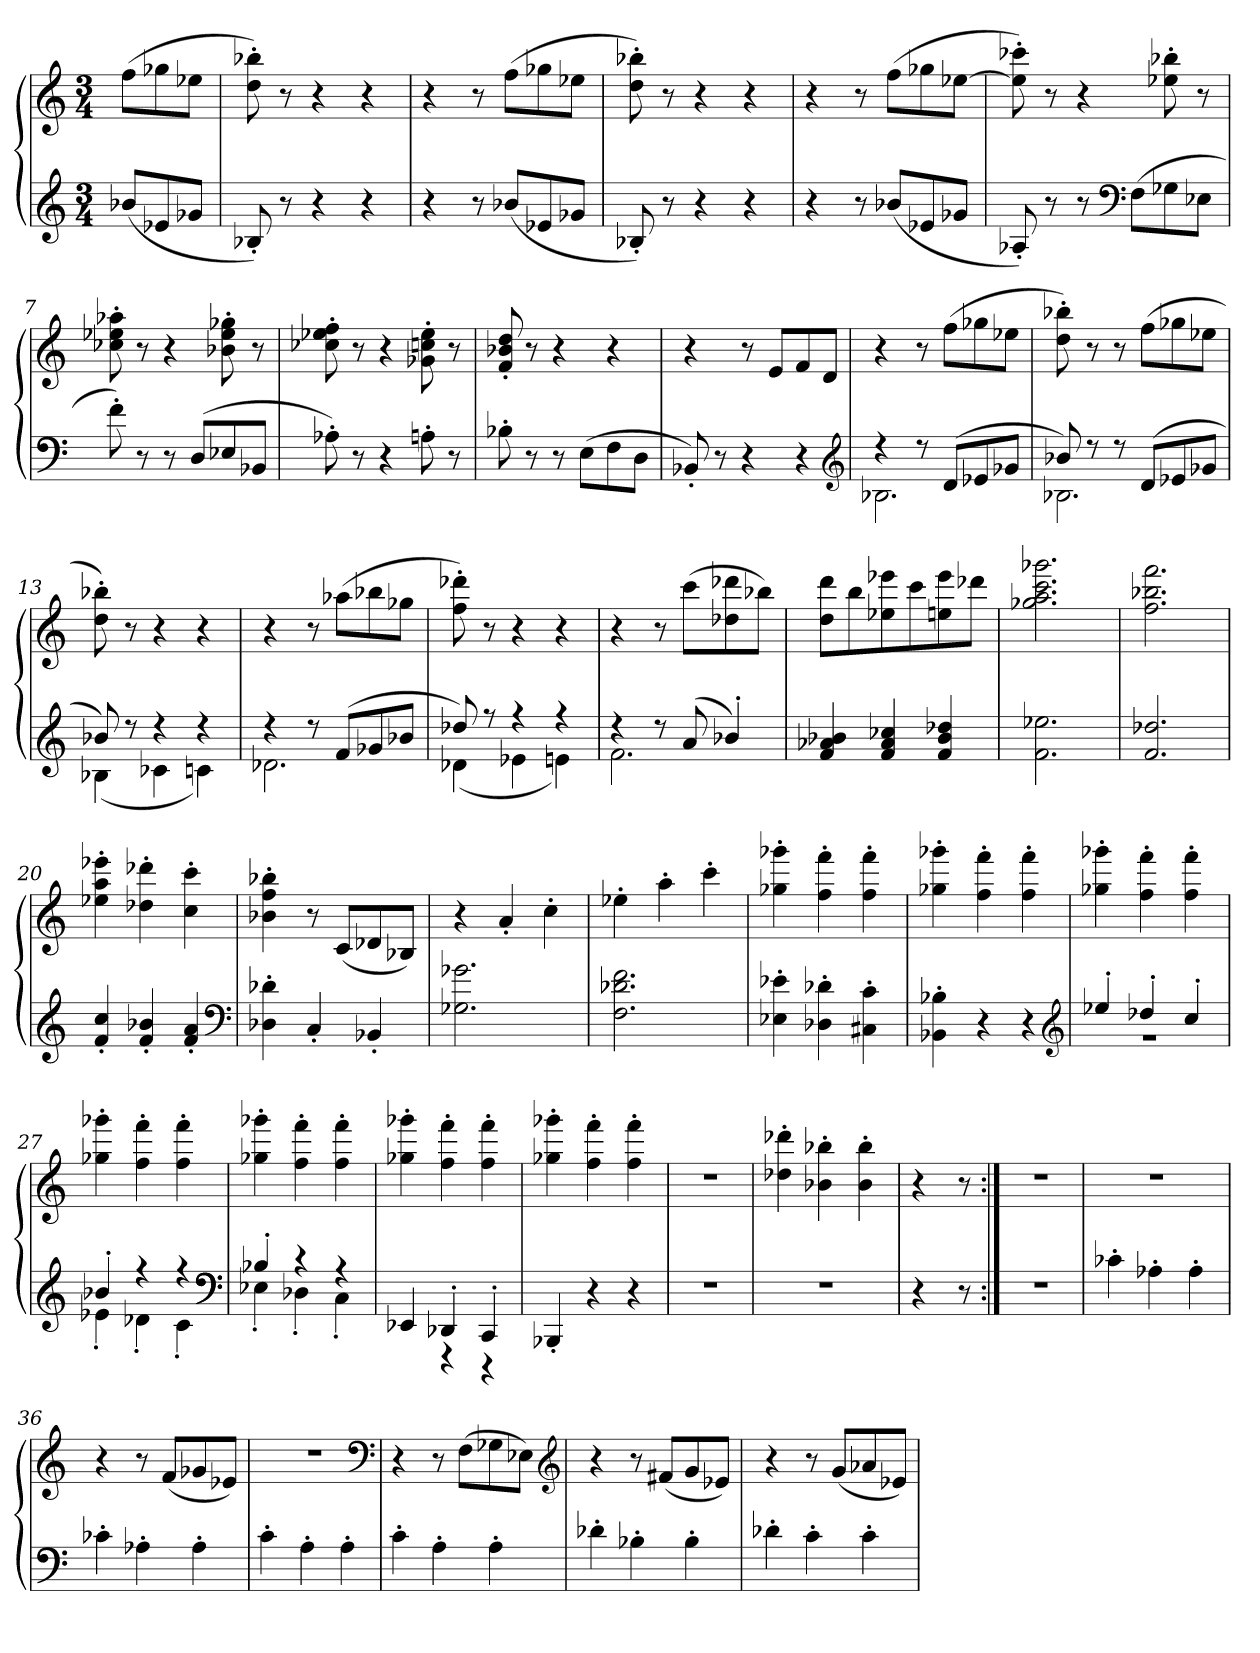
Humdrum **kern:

**kern	**kern
*part1	*part1
*staff2	*staff1
*clefG2	*clefG2
*k[]	*k[]
*M3/4	*M3/4
*MM192	*MM192
=1	=1
(8b-X/L	(8ff\L
8e-X/	8gg-X\
8g-X/J	8ee-X\J
=2	=2
8B-X'/)	8dd'\ 8bb-X'\)
8r	8r
4r	4r
4r	4r
=3	=3
4r	4r
8r	8r
(8b-X/L	(8ff\L
8e-X/	8gg-X\
8g-X/J	8ee-X\J
=4	=4
8B-X'/)	8dd'\ 8bb-X'\)
8r	8r
4r	4r
4r	4r
=5	=5
4r	4r
8r	8r
(8b-X/L	(8ff\L
8e-X/	8gg-X\
8g-X/J	[8ee-X\J
=6	=6
8A-X'/)	8ee-]'\ 8ccc-X'\)
8r	8r
8r	4r
*clefF4	*
(8F\L	.
8G-X\	8ee-X'\ 8bb-X'\
8E-X\J	8r
=7	=7
8f'\)	8cc-X'\ 8ee-X'\ 8aa-X'\
8r	8r
8r	4r
(8D/L	.
8E-X/	8b-X'\ 8ee-'\ 8gg-X'\
8BB-X/J	8r
=8	=8
8A-X'\)	8cc-X'\ 8ee-X'\ 8ff'\
8r	8r
4r	4r
8An'\	8g-X'\ 8ccn'\ 8ee-'\
8r	8r
=9	=9
8B-X'\	8f'/ 8b-X'/ 8dd'/
8r	8r
8r	4r
(8E\L	.
8F\	4r
8D\J	.
=10	=10
8BB-X'/)	4r
8r	.
4r	8r
.	8e/L
4r	8f/
.	8d/J
*clefG2	*
=11	=11
*^	*
4r	2.B-X\	4r
8r	.	8r
(8d/L	.	(8ff\L
8e-X/	.	8gg-X\
8g-X/J	.	8ee-X\J
=12	=12	=12
8b-X/)	2.B-X\	8dd'\ 8bb-X'\)
8r	.	8r
8r	.	8r
(8d/L	.	(8ff\L
8e-X/	.	8gg-X\
8g-X/J	.	8ee-X\J
=13	=13	=13
8b-X/)	(4B-X\	8dd'\ 8bb-X'\)
8r	.	8r
4r	4c-X\	4r
4r	4cn\)	4r
=14	=14	=14
4r	2.d-X\	4r
8r	.	8r
(8f/L	.	(8aa-X\L
8g-X/	.	8bb-X\
8b-X/J	.	8gg-X\J
=15	=15	=15
8dd-X/)	(4d-X\	8ff'\ 8ddd-X'\)
8r	.	8r
4r	4e-X\	4r
4r	4en\)	4r
=16	=16	=16
4r	2.f\	4r
8r	.	8r
(8a/	.	(8ccc\L
4b-X'/)	.	8dd-X\ 8ddd-X\
.	.	8bb-X\J)
*v	*v	*
=17	=17
4f/ 4a-X/ 4b-X/	8dd\ 8ddd\L
.	8bb\
4f/ 4a-/ 4cc-X/	8ee-X\ 8eee-X\
.	8ccc\
4f/ 4b-/ 4dd-X/	8een\ 8eee-\
.	8ddd-X\J
=18	=18
2.f\ 2.ee-X\	2.gg-X\ 2.aa\ 2.ccc\ 2.ggg-X\
=19	=19
2.f/ 2.dd-X/	2.ff\ 2.bb-X\ 2.fff\
=20	=20
4f'/ 4cc'/	4ee-X'\ 4aa'\ 4eee-X'\
4f'/ 4b-X'/	4dd-X'\ 4ddd-X'\
4f'/ 4a'/	4cc'\ 4ccc'\
*clefF4	*
=21	=21
4D-X'\ 4d-X'\	4b-X'\ 4ff'\ 4bb-X'\
4C'/	8r
.	(8c/L
4BB-X'/	8d-X/
.	8B-X/J)
=22	=22
2.G-X\ 2.g-X\	4r
.	4a'/
.	4cc'\
=23	=23
2.F\ 2.d-X\ 2.f\	4ee-X'\
.	4aa'\
.	4ccc'\
=24	=24
4E-X'\ 4e-X'\	4gg-X'\ 4ggg-X'\
4D-X'\ 4d-X'\	4ff'\ 4fff'\
4C#X'\ 4c'\	4ff'\ 4fff'\
=25	=25
4BB-X'\ 4B-X'\	4gg-X'\ 4ggg-X'\
4r	4ff'\ 4fff'\
4r	4ff'\ 4fff'\
*clefG2	*
=26	=26
*^	*
4ee-X'/	2.r	4gg-X'\ 4ggg-X'\
4dd-X'/	.	4ff'\ 4fff'\
4cc'/	.	4ff'\ 4fff'\
=27	=27	=27
4b-X'/	4e-X'\	4gg-X'\ 4ggg-X'\
4r	4d-X'\	4ff'\ 4fff'\
4r	4c'\	4ff'\ 4fff'\
*clefF4	*	*
=28	=28	=28
4B-X'/	4E-X'\	4gg-X'\ 4ggg-X'\
4r	4D-X'\	4ff'\ 4fff'\
4r	4C'\	4ff'\ 4fff'\
=29	=29	=29
4EE-X/	4ryy	4gg-X'\ 4ggg-X'\
4DD-X'/	4r	4ff'\ 4fff'\
4CC'/	4r	4ff'\ 4fff'\
*v	*v	*
=30	=30
4BBB-X'/	4gg-X'\ 4ggg-X'\
4r	4ff'\ 4fff'\
4r	4ff'\ 4fff'\
=31	=31
2.r	2.r
=32	=32
2.r	4dd-X'\ 4ddd-X'\
.	4b-X'\ 4bb-X'\
.	4b-'\ 4bb-'\
=33	=33
4r	4r
8r	8r
=34:|!	=34:|!
2.r	2.r
=35	=35
4c-X'\	2.r
4A-X'\	.
4A-'\	.
=36	=36
4c-X'\	4r
4A-X'\	8r
.	(8f/L
4A-'\	8g-X/
.	8e-X/J)
=37	=37
4c'\	2.r
4A'\	.
4A'\	.
*	*clefF4
=38	=38
4c'\	4r
4A'\	8r
.	(8F\L
4A'\	8G-X\
.	8E-X\J)
*	*clefG2
=39	=39
4d-X'\	4r
4B-X'\	8r
.	(8f#X/L
4B-'\	8g/
.	8e-X/J)
=40	=40
4d-X'\	4r
4c'\	8r
.	(8g/L
4c'\	8a-X/
.	8e-X/J)
=	=
*-	*-
